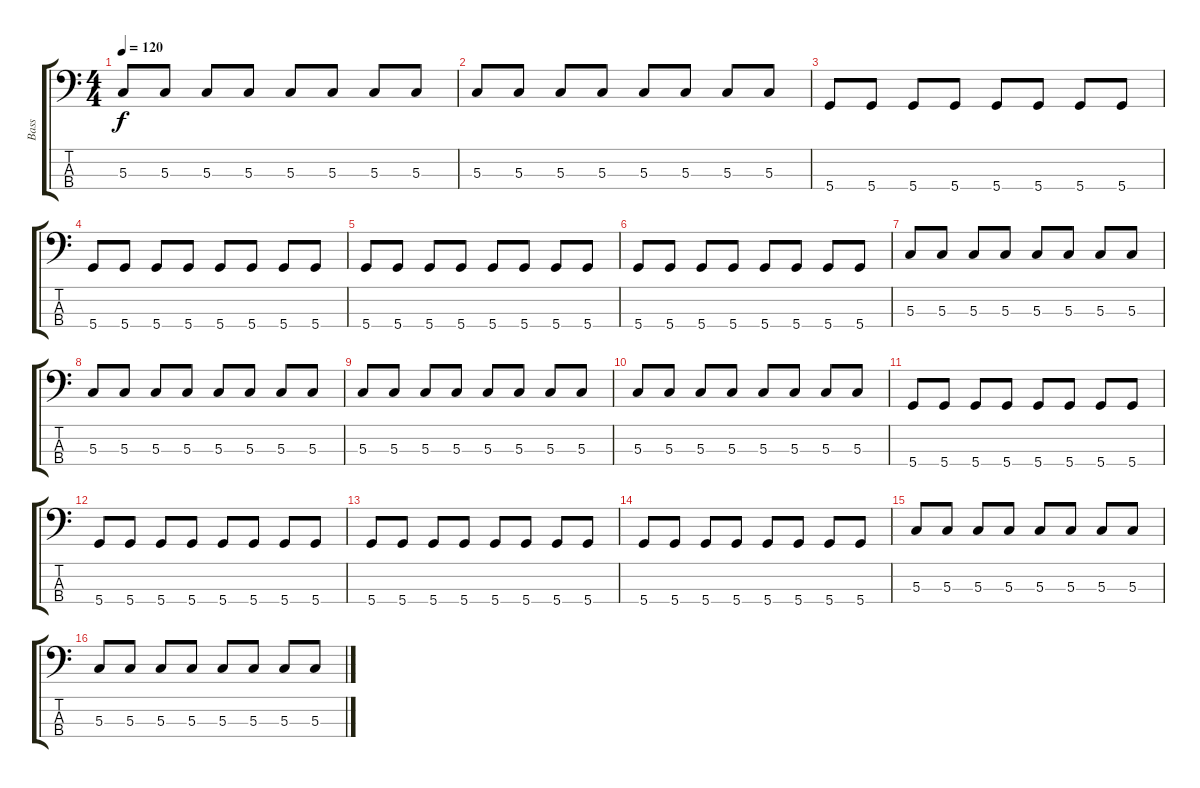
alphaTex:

\track ("Bass" "Bass") {instrument electricbassfinger}
\staff {score tabs}
\tuning (F2 C2 G1 D1) {hide}
\ts (4 4)
\tempo 120
\clef f4
\ks c
5.3.8{dy f} 5.3.8 5.3.8 5.3.8 5.3.8 5.3.8 5.3.8 5.3.8 |
5.3.8 5.3.8 5.3.8 5.3.8 5.3.8 5.3.8 5.3.8 5.3.8 |
5.4.8 5.4.8 5.4.8 5.4.8 5.4.8 5.4.8 5.4.8 5.4.8 |
5.4.8 5.4.8 5.4.8 5.4.8 5.4.8 5.4.8 5.4.8 5.4.8 |
5.4.8 5.4.8 5.4.8 5.4.8 5.4.8 5.4.8 5.4.8 5.4.8 |
5.4.8 5.4.8 5.4.8 5.4.8 5.4.8 5.4.8 5.4.8 5.4.8 |
5.3.8 5.3.8 5.3.8 5.3.8 5.3.8 5.3.8 5.3.8 5.3.8 |
5.3.8 5.3.8 5.3.8 5.3.8 5.3.8 5.3.8 5.3.8 5.3.8 |
5.3.8 5.3.8 5.3.8 5.3.8 5.3.8 5.3.8 5.3.8 5.3.8 |
5.3.8 5.3.8 5.3.8 5.3.8 5.3.8 5.3.8 5.3.8 5.3.8 |
5.4.8 5.4.8 5.4.8 5.4.8 5.4.8 5.4.8 5.4.8 5.4.8 |
5.4.8 5.4.8 5.4.8 5.4.8 5.4.8 5.4.8 5.4.8 5.4.8 |
5.4.8 5.4.8 5.4.8 5.4.8 5.4.8 5.4.8 5.4.8 5.4.8 |
5.4.8 5.4.8 5.4.8 5.4.8 5.4.8 5.4.8 5.4.8 5.4.8 |
5.3.8 5.3.8 5.3.8 5.3.8 5.3.8 5.3.8 5.3.8 5.3.8 |
5.3.8 5.3.8 5.3.8 5.3.8 5.3.8 5.3.8 5.3.8 5.3.8
